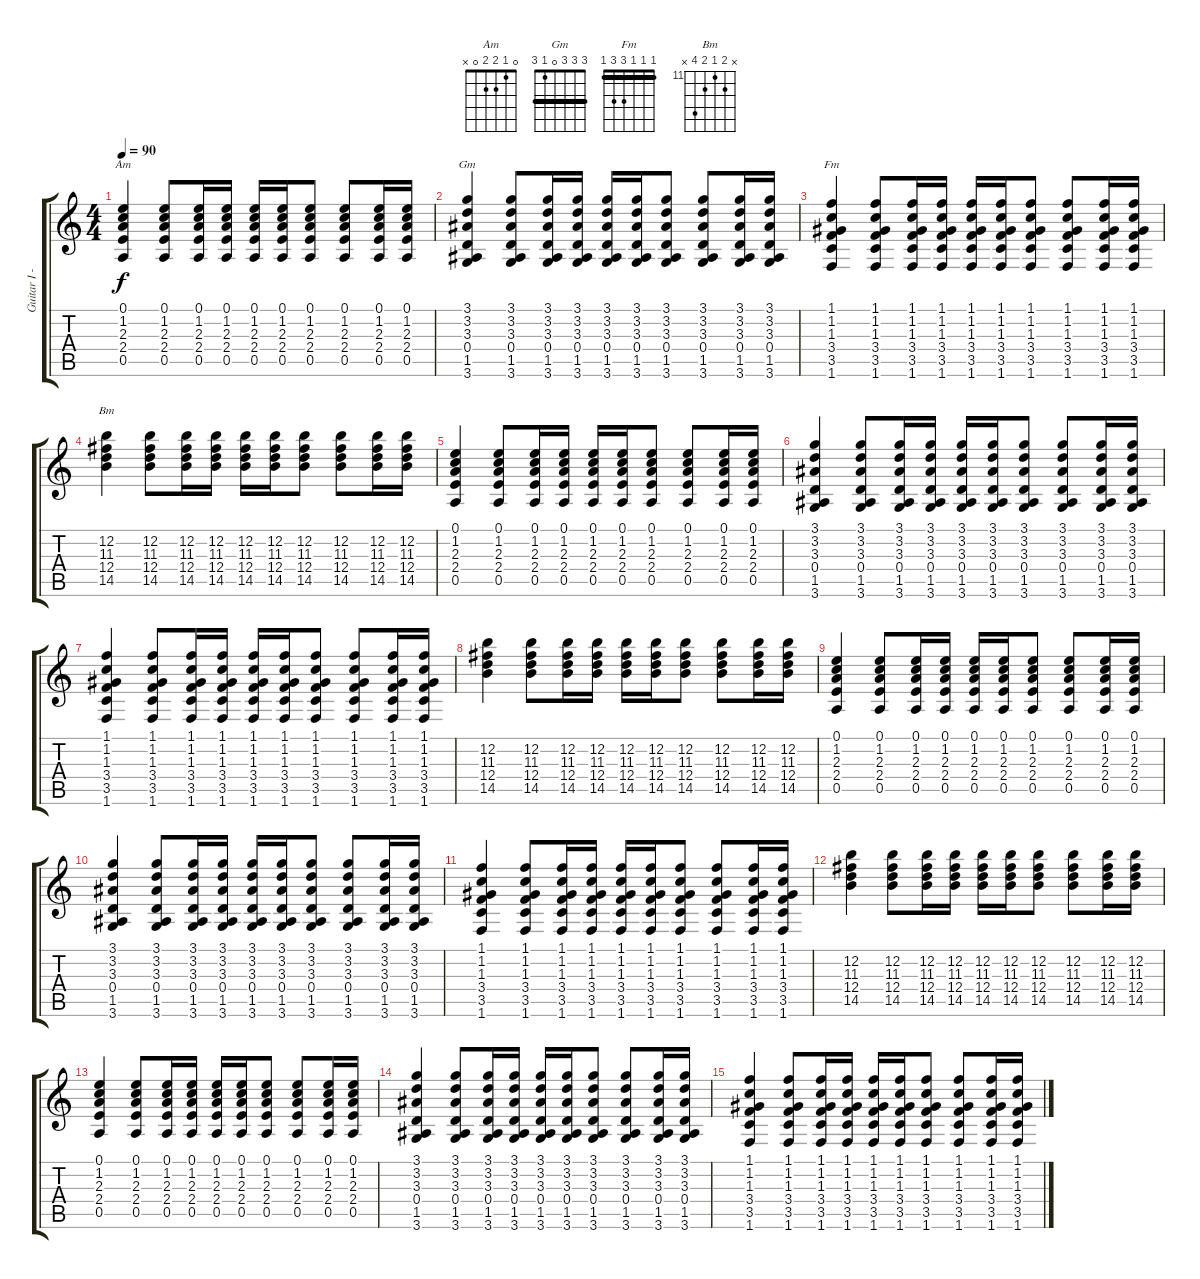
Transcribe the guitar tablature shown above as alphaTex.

\track ("Guitar I - (Clean)" "Guitar I -") {instrument electricguitarclean}
\staff {score tabs}
\tuning (E4 B3 G3 D3 A2 E2) {hide}
\chord ("Am" 0 1 2 2 0 x)
\chord ("Gm" 3 3 3 0 1 3) {barre 3}
\chord ("Fm" 1 1 1 3 3 1) {barre 1}
\chord ("Bm" x 12 11 12 14 x) {firstfret 11}
\ts (4 4)
\tempo 90
\clef g2
\ks c
(0.1 1.2 2.3 2.4 0.5).4{ch "Am" dy f} (0.1 1.2 2.3 2.4 0.5).8 (0.1 1.2 2.3 2.4 0.5).16 (0.1 1.2 2.3 2.4 0.5).16 (0.1 1.2 2.3 2.4 0.5).16 (0.1 1.2 2.3 2.4 0.5).16 (0.1 1.2 2.3 2.4 0.5).8 (0.1 1.2 2.3 2.4 0.5).8 (0.1 1.2 2.3 2.4 0.5).16 (0.1 1.2 2.3 2.4 0.5).16 |
(3.1 3.2 3.3 0.4 1.5 3.6).4{ch "Gm"} (3.1 3.2 3.3 0.4 1.5 3.6).8 (3.1 3.2 3.3 0.4 1.5 3.6).16 (3.1 3.2 3.3 0.4 1.5 3.6).16 (3.1 3.2 3.3 0.4 1.5 3.6).16 (3.1 3.2 3.3 0.4 1.5 3.6).16 (3.1 3.2 3.3 0.4 1.5 3.6).8 (3.1 3.2 3.3 0.4 1.5 3.6).8 (3.1 3.2 3.3 0.4 1.5 3.6).16 (3.1 3.2 3.3 0.4 1.5 3.6).16 |
(1.1 1.2 1.3 3.4 3.5 1.6).4{ch "Fm"} (1.1 1.2 1.3 3.4 3.5 1.6).8 (1.1 1.2 1.3 3.4 3.5 1.6).16 (1.1 1.2 1.3 3.4 3.5 1.6).16 (1.1 1.2 1.3 3.4 3.5 1.6).16 (1.1 1.2 1.3 3.4 3.5 1.6).16 (1.1 1.2 1.3 3.4 3.5 1.6).8 (1.1 1.2 1.3 3.4 3.5 1.6).8 (1.1 1.2 1.3 3.4 3.5 1.6).16 (1.1 1.2 1.3 3.4 3.5 1.6).16 |
(12.2 11.3 12.4 14.5).4{ch "Bm" volume 13} (12.2 11.3 12.4 14.5).8 (12.2 11.3 12.4 14.5).16 (12.2 11.3 12.4 14.5).16 (12.2 11.3 12.4 14.5).16 (12.2 11.3 12.4 14.5).16 (12.2 11.3 12.4 14.5).8 (12.2 11.3 12.4 14.5).8 (12.2 11.3 12.4 14.5).16 (12.2 11.3 12.4 14.5).16 |
(0.1 1.2 2.3 2.4 0.5).4{volume 11} (0.1 1.2 2.3 2.4 0.5).8 (0.1 1.2 2.3 2.4 0.5).16 (0.1 1.2 2.3 2.4 0.5).16 (0.1 1.2 2.3 2.4 0.5).16 (0.1 1.2 2.3 2.4 0.5).16 (0.1 1.2 2.3 2.4 0.5).8 (0.1 1.2 2.3 2.4 0.5).8 (0.1 1.2 2.3 2.4 0.5).16 (0.1 1.2 2.3 2.4 0.5).16 |
(3.1 3.2 3.3 0.4 1.5 3.6).4{volume 9} (3.1 3.2 3.3 0.4 1.5 3.6).8 (3.1 3.2 3.3 0.4 1.5 3.6).16 (3.1 3.2 3.3 0.4 1.5 3.6).16 (3.1 3.2 3.3 0.4 1.5 3.6).16 (3.1 3.2 3.3 0.4 1.5 3.6).16 (3.1 3.2 3.3 0.4 1.5 3.6).8 (3.1 3.2 3.3 0.4 1.5 3.6).8 (3.1 3.2 3.3 0.4 1.5 3.6).16 (3.1 3.2 3.3 0.4 1.5 3.6).16 |
(1.1 1.2 1.3 3.4 3.5 1.6).4{volume 8} (1.1 1.2 1.3 3.4 3.5 1.6).8 (1.1 1.2 1.3 3.4 3.5 1.6).16 (1.1 1.2 1.3 3.4 3.5 1.6).16 (1.1 1.2 1.3 3.4 3.5 1.6).16 (1.1 1.2 1.3 3.4 3.5 1.6).16 (1.1 1.2 1.3 3.4 3.5 1.6).8 (1.1 1.2 1.3 3.4 3.5 1.6).8 (1.1 1.2 1.3 3.4 3.5 1.6).16 (1.1 1.2 1.3 3.4 3.5 1.6).16 |
(12.2 11.3 12.4 14.5).4{volume 7} (12.2 11.3 12.4 14.5).8 (12.2 11.3 12.4 14.5).16 (12.2 11.3 12.4 14.5).16 (12.2 11.3 12.4 14.5).16 (12.2 11.3 12.4 14.5).16 (12.2 11.3 12.4 14.5).8 (12.2 11.3 12.4 14.5).8 (12.2 11.3 12.4 14.5).16 (12.2 11.3 12.4 14.5).16 |
(0.1 1.2 2.3 2.4 0.5).4{volume 6} (0.1 1.2 2.3 2.4 0.5).8 (0.1 1.2 2.3 2.4 0.5).16 (0.1 1.2 2.3 2.4 0.5).16 (0.1 1.2 2.3 2.4 0.5).16 (0.1 1.2 2.3 2.4 0.5).16 (0.1 1.2 2.3 2.4 0.5).8 (0.1 1.2 2.3 2.4 0.5).8 (0.1 1.2 2.3 2.4 0.5).16 (0.1 1.2 2.3 2.4 0.5).16 |
(3.1 3.2 3.3 0.4 1.5 3.6).4{volume 6} (3.1 3.2 3.3 0.4 1.5 3.6).8 (3.1 3.2 3.3 0.4 1.5 3.6).16 (3.1 3.2 3.3 0.4 1.5 3.6).16 (3.1 3.2 3.3 0.4 1.5 3.6).16 (3.1 3.2 3.3 0.4 1.5 3.6).16 (3.1 3.2 3.3 0.4 1.5 3.6).8 (3.1 3.2 3.3 0.4 1.5 3.6).8 (3.1 3.2 3.3 0.4 1.5 3.6).16 (3.1 3.2 3.3 0.4 1.5 3.6).16 |
(1.1 1.2 1.3 3.4 3.5 1.6).4{volume 4} (1.1 1.2 1.3 3.4 3.5 1.6).8 (1.1 1.2 1.3 3.4 3.5 1.6).16 (1.1 1.2 1.3 3.4 3.5 1.6).16 (1.1 1.2 1.3 3.4 3.5 1.6).16 (1.1 1.2 1.3 3.4 3.5 1.6).16 (1.1 1.2 1.3 3.4 3.5 1.6).8 (1.1 1.2 1.3 3.4 3.5 1.6).8 (1.1 1.2 1.3 3.4 3.5 1.6).16 (1.1 1.2 1.3 3.4 3.5 1.6).16 |
(12.2 11.3 12.4 14.5).4{volume 4} (12.2 11.3 12.4 14.5).8 (12.2 11.3 12.4 14.5).16 (12.2 11.3 12.4 14.5).16 (12.2 11.3 12.4 14.5).16 (12.2 11.3 12.4 14.5).16 (12.2 11.3 12.4 14.5).8 (12.2 11.3 12.4 14.5).8 (12.2 11.3 12.4 14.5).16 (12.2 11.3 12.4 14.5).16 |
(0.1 1.2 2.3 2.4 0.5).4{volume 3} (0.1 1.2 2.3 2.4 0.5).8 (0.1 1.2 2.3 2.4 0.5).16 (0.1 1.2 2.3 2.4 0.5).16 (0.1 1.2 2.3 2.4 0.5).16 (0.1 1.2 2.3 2.4 0.5).16 (0.1 1.2 2.3 2.4 0.5).8 (0.1 1.2 2.3 2.4 0.5).8 (0.1 1.2 2.3 2.4 0.5).16 (0.1 1.2 2.3 2.4 0.5).16 |
(3.1 3.2 3.3 0.4 1.5 3.6).4{volume 2} (3.1 3.2 3.3 0.4 1.5 3.6).8 (3.1 3.2 3.3 0.4 1.5 3.6).16 (3.1 3.2 3.3 0.4 1.5 3.6).16 (3.1 3.2 3.3 0.4 1.5 3.6).16 (3.1 3.2 3.3 0.4 1.5 3.6).16 (3.1 3.2 3.3 0.4 1.5 3.6).8 (3.1 3.2 3.3 0.4 1.5 3.6).8 (3.1 3.2 3.3 0.4 1.5 3.6).16 (3.1 3.2 3.3 0.4 1.5 3.6).16 |
(1.1 1.2 1.3 3.4 3.5 1.6).4{volume 1} (1.1 1.2 1.3 3.4 3.5 1.6).8 (1.1 1.2 1.3 3.4 3.5 1.6).16 (1.1 1.2 1.3 3.4 3.5 1.6).16 (1.1 1.2 1.3 3.4 3.5 1.6).16 (1.1 1.2 1.3 3.4 3.5 1.6).16 (1.1 1.2 1.3 3.4 3.5 1.6).8 (1.1 1.2 1.3 3.4 3.5 1.6).8 (1.1 1.2 1.3 3.4 3.5 1.6).16 (1.1 1.2 1.3 3.4 3.5 1.6).16
